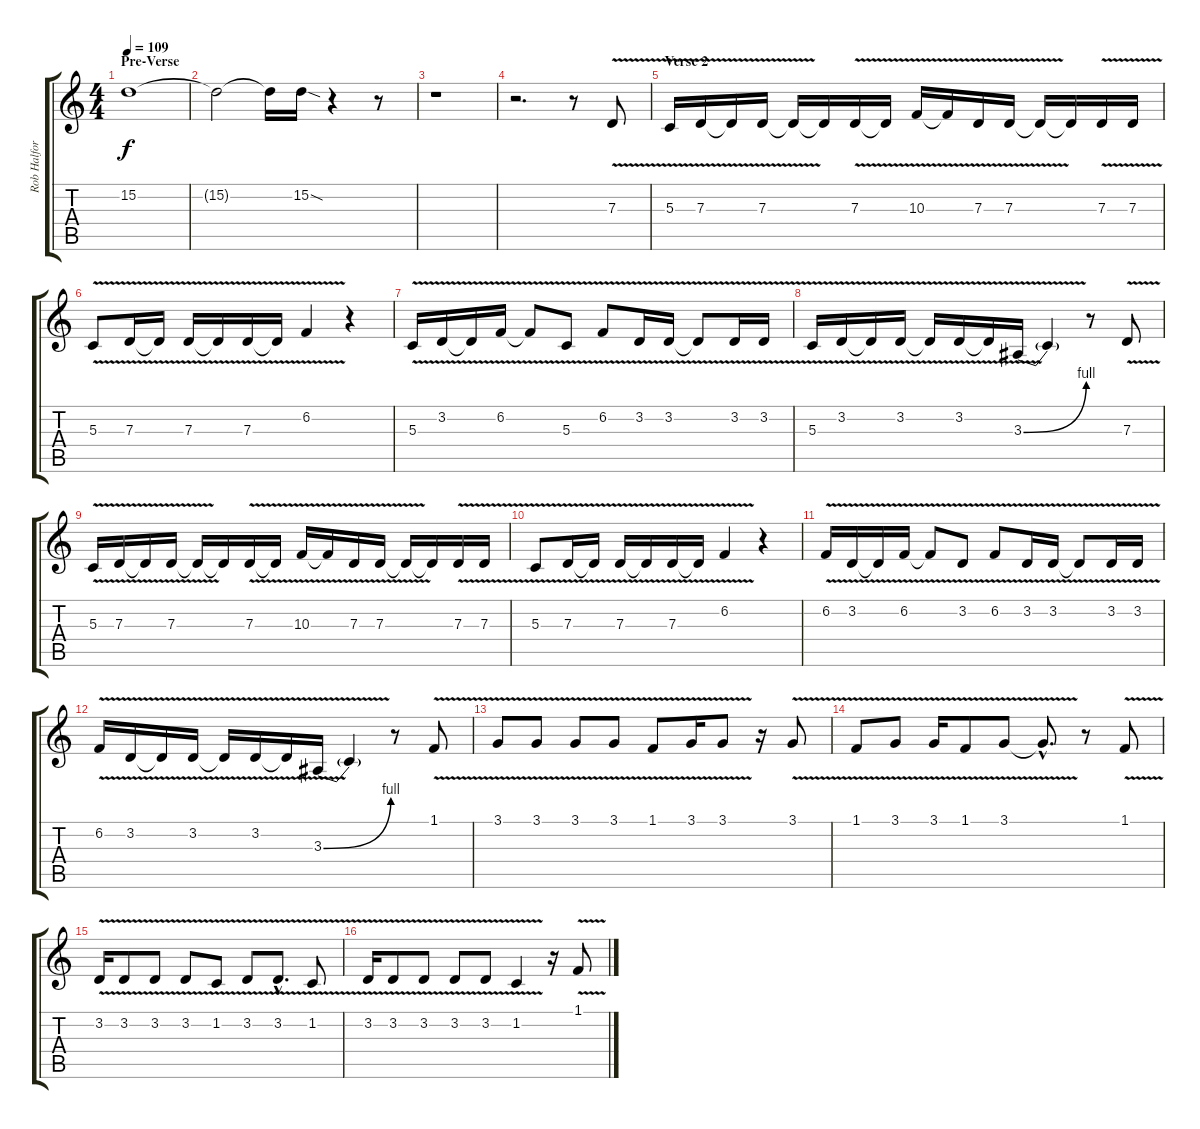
\track ("Rob Halford" "Rob Halfor") {instrument lead1square}
\staff {score tabs}
\tuning (E4 B3 G3 D3 A2 E2) {hide}
\ts (4 4)
\section ("" "Pre-Verse")
\tempo 109
\clef g2
\ks c
15.2{t}.1{dy f} |
15.2{t}.2 15.2{t}.16 15.2{sod}.16 r.4 r.8 |
r.1 |
r.2{d} r.8 7.3{v}.8 |
\section ("" "Verse 2")
5.3{v}.16 7.3{v}.16 7.3{t}.16 7.3{v}.16 7.3{t}.16 7.3{t}.16 7.3{v}.16 7.3{t}.16 10.3{v}.16 10.3{t}.16 7.3{v}.16 7.3{v}.16 7.3{t}.16 7.3{t}.16 7.3{v}.16 7.3{v}.16 |
5.3{v}.8 7.3{v}.16 7.3{t}.16 7.3{v}.16 7.3{t}.16 7.3{v}.16 7.3{t}.16 6.2{v}.4 r.4 |
5.3{v}.16 3.2{v}.16 3.2{t}.16 6.2{v}.16 6.2{t}.8 5.3{v}.8 6.2{v}.8 3.2{v}.16 3.2{v}.16 3.2{t}.8 3.2{v}.16 3.2{v}.16 |
5.3{v}.16 3.2{v}.16 3.2{t}.16 3.2{v}.16 3.2{t}.16 3.2{v}.16 3.2{t}.16 3.3{be (bend 0 0 60 4) v}.16 3.3{t}.4 r.8 7.3{v}.8 |
5.3{v}.16 7.3{v}.16 7.3{t}.16 7.3{v}.16 7.3{t}.16 7.3{t}.16 7.3{v}.16 7.3{t}.16 10.3{v}.16 10.3{t}.16 7.3{v}.16 7.3{v}.16 7.3{t}.16 7.3{t}.16 7.3{v}.16 7.3{v}.16 |
5.3{v}.8 7.3{v}.16 7.3{t}.16 7.3{v}.16 7.3{t}.16 7.3{v}.16 7.3{t}.16 6.2{v}.4 r.4 |
6.2{v}.16 3.2{v}.16 3.2{t}.16 6.2{v}.16 6.2{t}.8 3.2{v}.8 6.2{v}.8 3.2{v}.16 3.2{v}.16 3.2{t}.8 3.2{v}.16 3.2{v}.16 |
6.2{v}.16 3.2{v}.16 3.2{t}.16 3.2{v}.16 3.2{t}.16 3.2{v}.16 3.2{t}.16 3.3{be (bend 0 0 60 4) v}.16 3.3{t}.4 r.8 1.1{v}.8 |
3.1{v}.8 3.1{v}.8 3.1{v}.8 3.1{v}.8 1.1{v}.8 3.1{v}.16 3.1{v}.8 r.16 3.1{v}.8 |
1.1{v}.8 3.1{v}.8 3.1{v}.16 1.1{v}.8 3.1{v}.8 3.1{hac t}.8{d} r.8 1.1{v}.8 |
3.2{v}.16 3.2{v}.8 3.2{v}.8 3.2{v}.8 1.2{v}.8 3.2{v}.8 3.2{v hac}.8{d} 1.2{v}.8 |
3.2{v}.16 3.2{v}.8 3.2{v}.8 3.2{v}.8 3.2{v}.8 1.2{v}.4 r.16 1.1{v}.8
